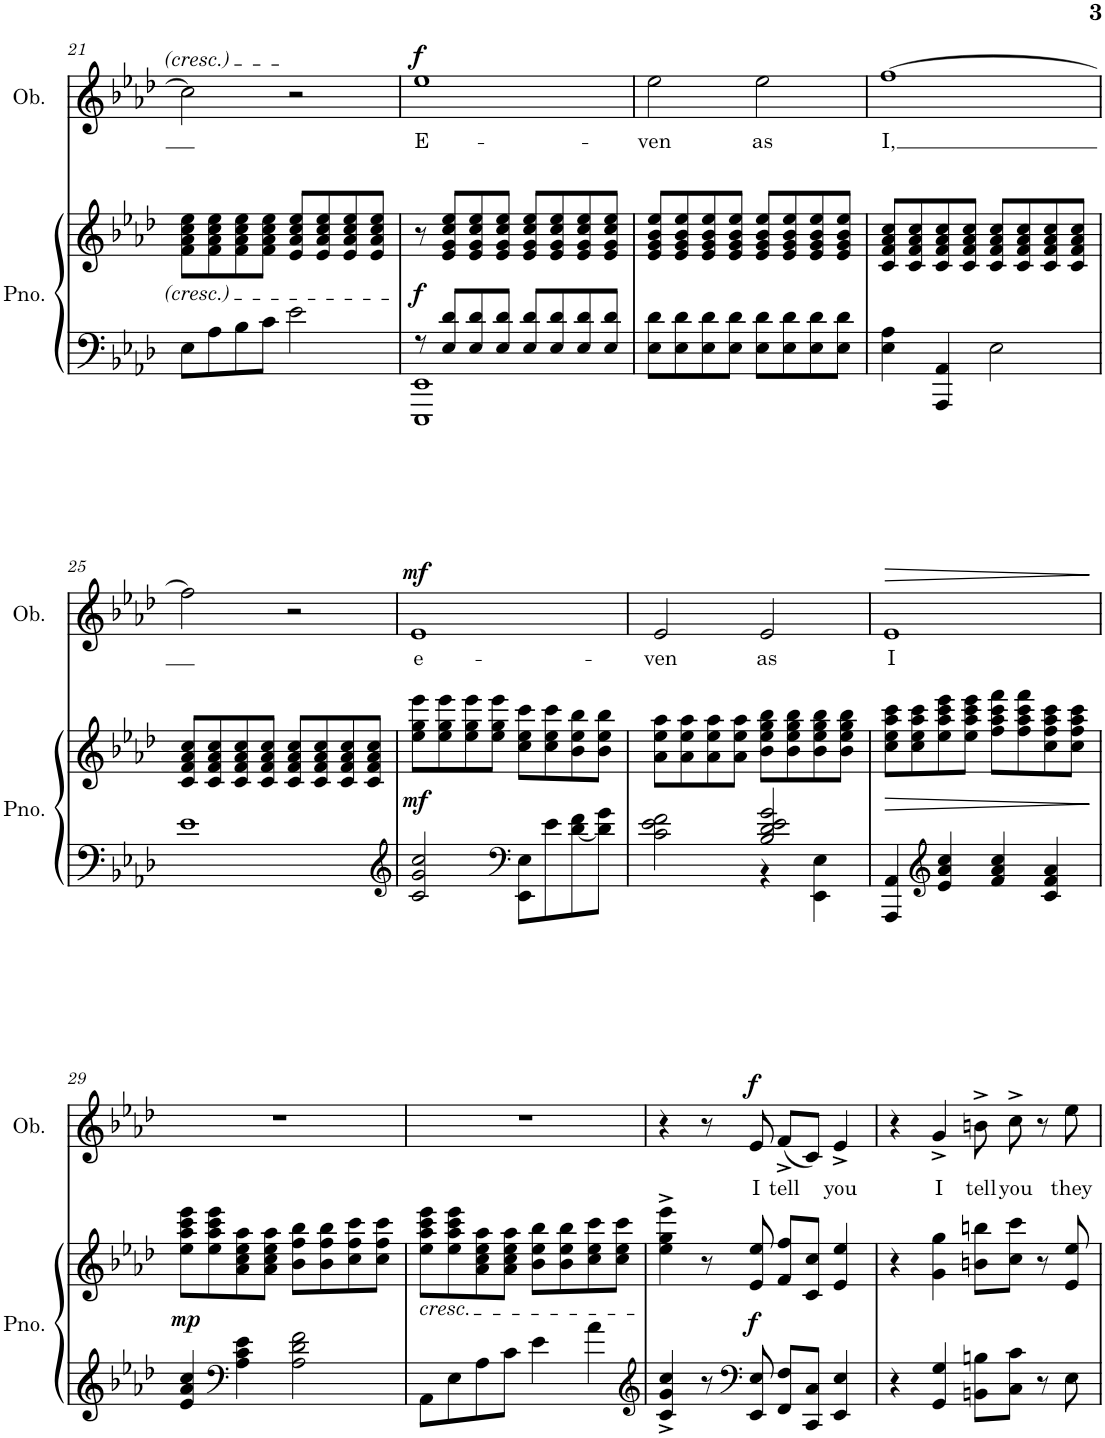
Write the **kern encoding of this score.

**kern	**kern	**dynam	**kern	**text	**dynam
*part2	*part2	*part2	*part1	*part1	*part1
*staff3	*staff2	*staff2/3	*staff1	*staff1	*staff1
*I"Piano	*	*	*I"Oboe	*	*
*I'Pno.	*	*	*I'Ob.	*	*
!!LO:PB:g=z
*clefF4	*clefG2	*	*clefG2	*	*
*k[b-e-a-d-]	*k[b-e-a-d-]	*	*k[b-e-a-d-]	*	*
*M4/4	*M4/4	*	*M4/4	*	*
*met(c)	*met(c)	*	*met(c)	*	*
=21	=21	=21	=21	=21	=21
8E-\L	8f\ 8a-\ 8cc\ 8ee-\L	.	2cc\]	.	.
8A-\	8f\ 8a-\ 8cc\ 8ee-\	.	.	.	.
8B-\	8f\ 8a-\ 8cc\ 8ee-\	.	.	.	.
8c\J	8f\ 8a-\ 8cc\ 8ee-\J	.	.	.	.
2e-\	8e-/ 8a-/ 8cc/ 8ee-/L	.	2r	.	.
.	8e-/ 8a-/ 8cc/ 8ee-/	.	.	.	.
.	8e-/ 8a-/ 8cc/ 8ee-/	.	.	.	.
.	8e-/ 8a-/ 8cc/ 8ee-/J	.	.	.	.
=22	=22	=22	=22	=22	=22
*^	*	*	*	*	*
!	!	!	!LO:DY:b	!	!LO:LY:b	!LO:DY:a
8r	1EEE- 1EE-	8r	f	1ee-	E-	f
8E-/ 8d-/L	.	8e-/ 8g/ 8cc/ 8ee-/L	.	.	.	.
8E-/ 8d-/	.	8e-/ 8g/ 8cc/ 8ee-/	.	.	.	.
8E-/ 8d-/J	.	8e-/ 8g/ 8cc/ 8ee-/J	.	.	.	.
8E-/ 8d-/L	.	8e-/ 8g/ 8cc/ 8ee-/L	.	.	.	.
8E-/ 8d-/	.	8e-/ 8g/ 8cc/ 8ee-/	.	.	.	.
8E-/ 8d-/	.	8e-/ 8g/ 8cc/ 8ee-/	.	.	.	.
8E-/ 8d-/J	.	8e-/ 8g/ 8cc/ 8ee-/J	.	.	.	.
*v	*v	*	*	*	*	*
=23	=23	=23	=23	=23	=23
!	!	!	!	!LO:LY:b	!
8E-\ 8d-\L	8e-/ 8g/ 8b-/ 8ee-/L	.	2ee-\	-ven	.
8E-\ 8d-\	8e-/ 8g/ 8b-/ 8ee-/	.	.	.	.
8E-\ 8d-\	8e-/ 8g/ 8b-/ 8ee-/	.	.	.	.
8E-\ 8d-\J	8e-/ 8g/ 8b-/ 8ee-/J	.	.	.	.
!	!	!	!	!LO:LY:b	!
8E-\ 8d-\L	8e-/ 8g/ 8b-/ 8ee-/L	.	2ee-\	as	.
8E-\ 8d-\	8e-/ 8g/ 8b-/ 8ee-/	.	.	.	.
8E-\ 8d-\	8e-/ 8g/ 8b-/ 8ee-/	.	.	.	.
8E-\ 8d-\J	8e-/ 8g/ 8b-/ 8ee-/J	.	.	.	.
=24	=24	=24	=24	=24	=24
!	!	!	!	!LO:LY:b	!
4E-\ 4A-\	8c/ 8f/ 8a-/ 8cc/L	.	[1ff	I,	.
.	8c/ 8f/ 8a-/ 8cc/	.	.	.	.
4AAA-/ 4AA-/	8c/ 8f/ 8a-/ 8cc/	.	.	.	.
.	8c/ 8f/ 8a-/ 8cc/J	.	.	.	.
2E-\	8c/ 8f/ 8a-/ 8cc/L	.	.	.	.
.	8c/ 8f/ 8a-/ 8cc/	.	.	.	.
.	8c/ 8f/ 8a-/ 8cc/	.	.	.	.
.	8c/ 8f/ 8a-/ 8cc/J	.	.	.	.
!!LO:LB:g=z
=25	=25	=25	=25	=25	=25
1e-	8c/ 8f/ 8a-/ 8cc/L	.	2ff\]	.	.
.	8c/ 8f/ 8a-/ 8cc/	.	.	.	.
.	8c/ 8f/ 8a-/ 8cc/	.	.	.	.
.	8c/ 8f/ 8a-/ 8cc/J	.	.	.	.
.	8c/ 8f/ 8a-/ 8cc/L	.	2r	.	.
.	8c/ 8f/ 8a-/ 8cc/	.	.	.	.
.	8c/ 8f/ 8a-/ 8cc/	.	.	.	.
.	8c/ 8f/ 8a-/ 8cc/J	.	.	.	.
=26	=26	=26	=26	=26	=26
*clefG2	*	*	*	*	*
!	!	!LO:DY:b	!	!LO:LY:b	!LO:DY:a
2c/ 2g/ 2cc/	8ee-\ 8gg\ 8eee-\L	mf	1e-	e-	mf
.	8ee-\ 8gg\ 8eee-\	.	.	.	.
.	8ee-\ 8gg\ 8eee-\	.	.	.	.
.	8ee-\ 8gg\ 8eee-\J	.	.	.	.
*clefF4	*	*	*	*	*
8EE-\ 8E-\L	8cc\ 8ee-\ 8ccc\L	.	.	.	.
8e-\	8cc\ 8ee-\ 8ccc\	.	.	.	.
[8d-\ 8f\	8b-\ 8ee-\ 8bb-\	.	.	.	.
8d-\] 8g\J	8b-\ 8ee-\ 8bb-\J	.	.	.	.
=27	=27	=27	=27	=27	=27
*^	*	*	*	*	*
!	!	!	!	!	!LO:LY:b	!
2c\ 2e-\ 2f\	2ryy	8a-\ 8ee-\ 8aa-\L	.	2e-/	-ven	.
.	.	8a-\ 8ee-\ 8aa-\	.	.	.	.
.	.	8a-\ 8ee-\ 8aa-\	.	.	.	.
.	.	8a-\ 8ee-\ 8aa-\J	.	.	.	.
!	!	!	!	!	!LO:LY:b	!
2B-/ 2d-/ 2e-/ 2g/	4r	8b-\ 8ee-\ 8gg\ 8bb-\L	.	2e-/	as	.
.	.	8b-\ 8ee-\ 8gg\ 8bb-\	.	.	.	.
.	4EE-\ 4E-\	8b-\ 8ee-\ 8gg\ 8bb-\	.	.	.	.
.	.	8b-\ 8ee-\ 8gg\ 8bb-\J	.	.	.	.
*v	*v	*	*	*	*	*
=28	=28	=28	=28	=28	=28
!	!	!LO:HP:b	!	!LO:LY:b	!LO:HP:b
4AAA-/ 4AA-/	8cc\ 8ee-\ 8aa-\ 8ccc\L	>	1e-	I	>
.	8cc\ 8ee-\ 8aa-\ 8ccc\	.	.	.	.
*clefG2	*	*	*	*	*
4e-/ 4a-/ 4cc/	8ee-\ 8aa-\ 8ccc\ 8eee-\	.	.	.	.
.	8ee-\ 8aa-\ 8ccc\ 8eee-\J	.	.	.	.
4f/ 4a-/ 4cc/	8ff\ 8aa-\ 8ccc\ 8fff\L	.	.	.	.
.	8ff\ 8aa-\ 8ccc\ 8fff\	.	.	.	.
4c/ 4f/ 4a-/	8cc\ 8ff\ 8aa-\ 8ccc\	.	.	.	.
.	8cc\ 8ff\ 8aa-\ 8ccc\J	.	.	.	.
.	.	]	.	.	]
!!LO:LB:g=z
=29	=29	=29	=29	=29	=29
!	!	!LO:DY:b	!	!	!
4e-/ 4a-/ 4cc/	8ee-\ 8aa-\ 8ccc\ 8eee-\L	mp	1r	.	.
.	8ee-\ 8aa-\ 8ccc\ 8eee-\	.	.	.	.
*clefF4	*	*	*	*	*
4A-\ 4c\ 4e-\	8a-\ 8cc\ 8ee-\ 8aa-\	.	.	.	.
.	8a-\ 8cc\ 8ee-\ 8aa-\J	.	.	.	.
2A-\ 2d-\ 2f\	8b-\ 8ff\ 8bb-\L	.	.	.	.
.	8b-\ 8ff\ 8bb-\	.	.	.	.
.	8cc\ 8ff\ 8ccc\	.	.	.	.
.	8cc\ 8ff\ 8ccc\J	.	.	.	.
=30	=30	=30	=30	=30	=30
!	!LO:TX:b:i:t=cresc.	!	!	!	!
8AA-\L	8ee-\ 8aa-\ 8ccc\ 8eee-\L	.	1r	.	.
8E-\	8ee-\ 8aa-\ 8ccc\ 8eee-\	.	.	.	.
8A-\	8a-\ 8cc\ 8ee-\ 8aa-\	.	.	.	.
8c\J	8a-\ 8cc\ 8ee-\ 8aa-\J	.	.	.	.
4e-\	8b-\ 8ee-\ 8bb-\L	.	.	.	.
.	8b-\ 8ee-\ 8bb-\	.	.	.	.
4a-\	8cc\ 8ee-\ 8ccc\	.	.	.	.
.	8cc\ 8ee-\ 8ccc\J	.	.	.	.
=31	=31	=31	=31	=31	=31
*clefG2	*	*	*	*	*
4c/^ 4g/^ 4cc/^	4ee-\^ 4gg\^ 4eee-\^	.	4r	.	.
8r	8r	.	8r	.	.
*clefF4	*	*	*	*	*
!	!	!LO:DY:b	!	!LO:LY:b	!LO:DY:a
8EE-/ 8E-/	8e-/ 8ee-/	f	8e-/	I	f
!	!	!	!	!LO:LY:b	!
8FF/ 8F/L	8f/ 8ff/L	.	(8f^/L	tell	.
8CC/ 8C/J	8c/ 8cc/J	.	8c/J)	.	.
!	!	!	!	!LO:LY:b	!
4EE-/ 4E-/	4e-/ 4ee-/	.	4e-^/	you	.
=32	=32	=32	=32	=32	=32
4r	4r	.	4r	.	.
!	!	!	!	!LO:LY:b	!
4GG/ 4G/	4g\ 4gg\	.	4g^/	I	.
!	!	!	!	!LO:LY:b	!
8BBn\ 8Bn\L	8bn\ 8bbn\L	.	8bn^\	tell	.
!	!	!	!	!LO:LY:b	!
8C\ 8c\J	8cc\ 8ccc\J	.	8cc^\	you	.
8r	8r	.	8r	.	.
!	!	!	!	!LO:LY:b	!
8E-\	8e-/ 8ee-/	.	8ee-\	they	.
=	=	=	=	=	=
*-	*-	*-	*-	*-	*-
